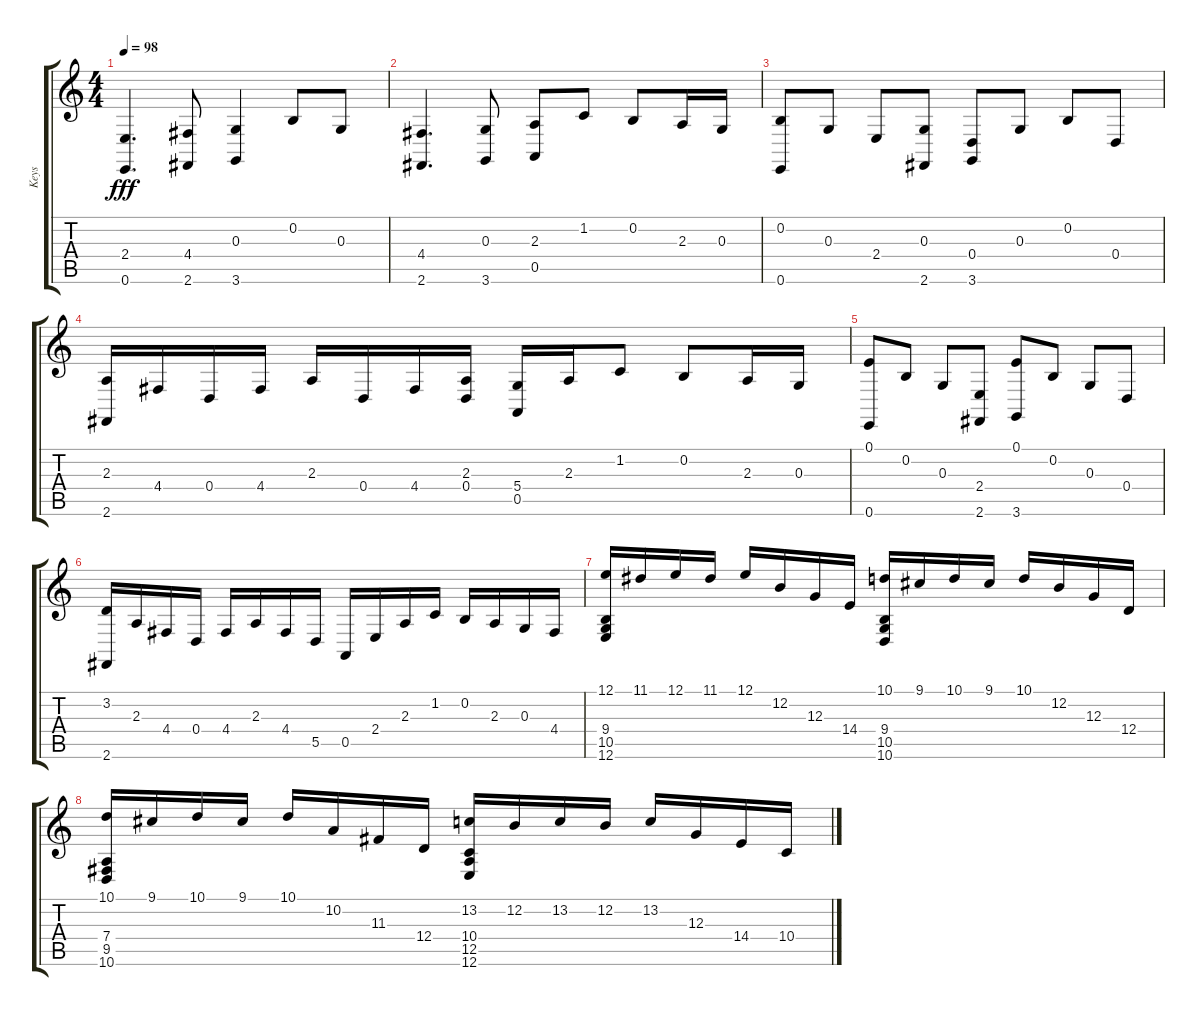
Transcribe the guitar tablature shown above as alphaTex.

\track ("Keys" "Keys") {instrument harpsichord}
\staff {score tabs}
\tuning (E4 B3 G3 D3 A2 E2) {hide}
\ts (4 4)
\tempo 98
\clef g2
\ks c
(2.4 0.6).4{d dy fff} (4.4 2.6).8 (0.3 3.6).4 0.2.8 0.3.8 |
(4.4 2.6).4{d} (0.3 3.6).8 (2.3 0.5).8 1.2.8 0.2.8 2.3.16 0.3.16 |
(0.2 0.6).8 0.3.8 2.4.8 (0.3 2.6).8 (0.4 3.6).8 0.3.8 0.2.8 0.4.8 |
(2.3 2.6).16 4.4.16 0.4.16 4.4.16 2.3.16 0.4.16 4.4.16 (2.3 0.4).16 (5.4 0.5).16 2.3.16 1.2.8 0.2.8 2.3.16 0.3.16 |
(0.1 0.6).8 0.2.8 0.3.8 (2.4 2.6).8 (0.1 3.6).8 0.2.8 0.3.8 0.4.8 |
(3.2 2.6).16 2.3.16 4.4.16 0.4.16 4.4.16 2.3.16 4.4.16 5.5.16 0.5.16 2.4.16 2.3.16 1.2.16 0.2.16 2.3.16 0.3.16 4.4.16 |
(12.1 9.4 10.5 12.6).16 11.1.16 12.1.16 11.1.16 12.1.16 12.2.16 12.3.16 14.4.16 (10.1 9.4 10.5 10.6).16 9.1.16 10.1.16 9.1.16 10.1.16 12.2.16 12.3.16 12.4.16 |
(10.1 7.4 9.5 10.6).16 9.1.16 10.1.16 9.1.16 10.1.16 10.2.16 11.3.16 12.4.16 (13.2 10.4 12.5 12.6).16 12.2.16 13.2.16 12.2.16 13.2.16 12.3.16 14.4.16 10.4.16
